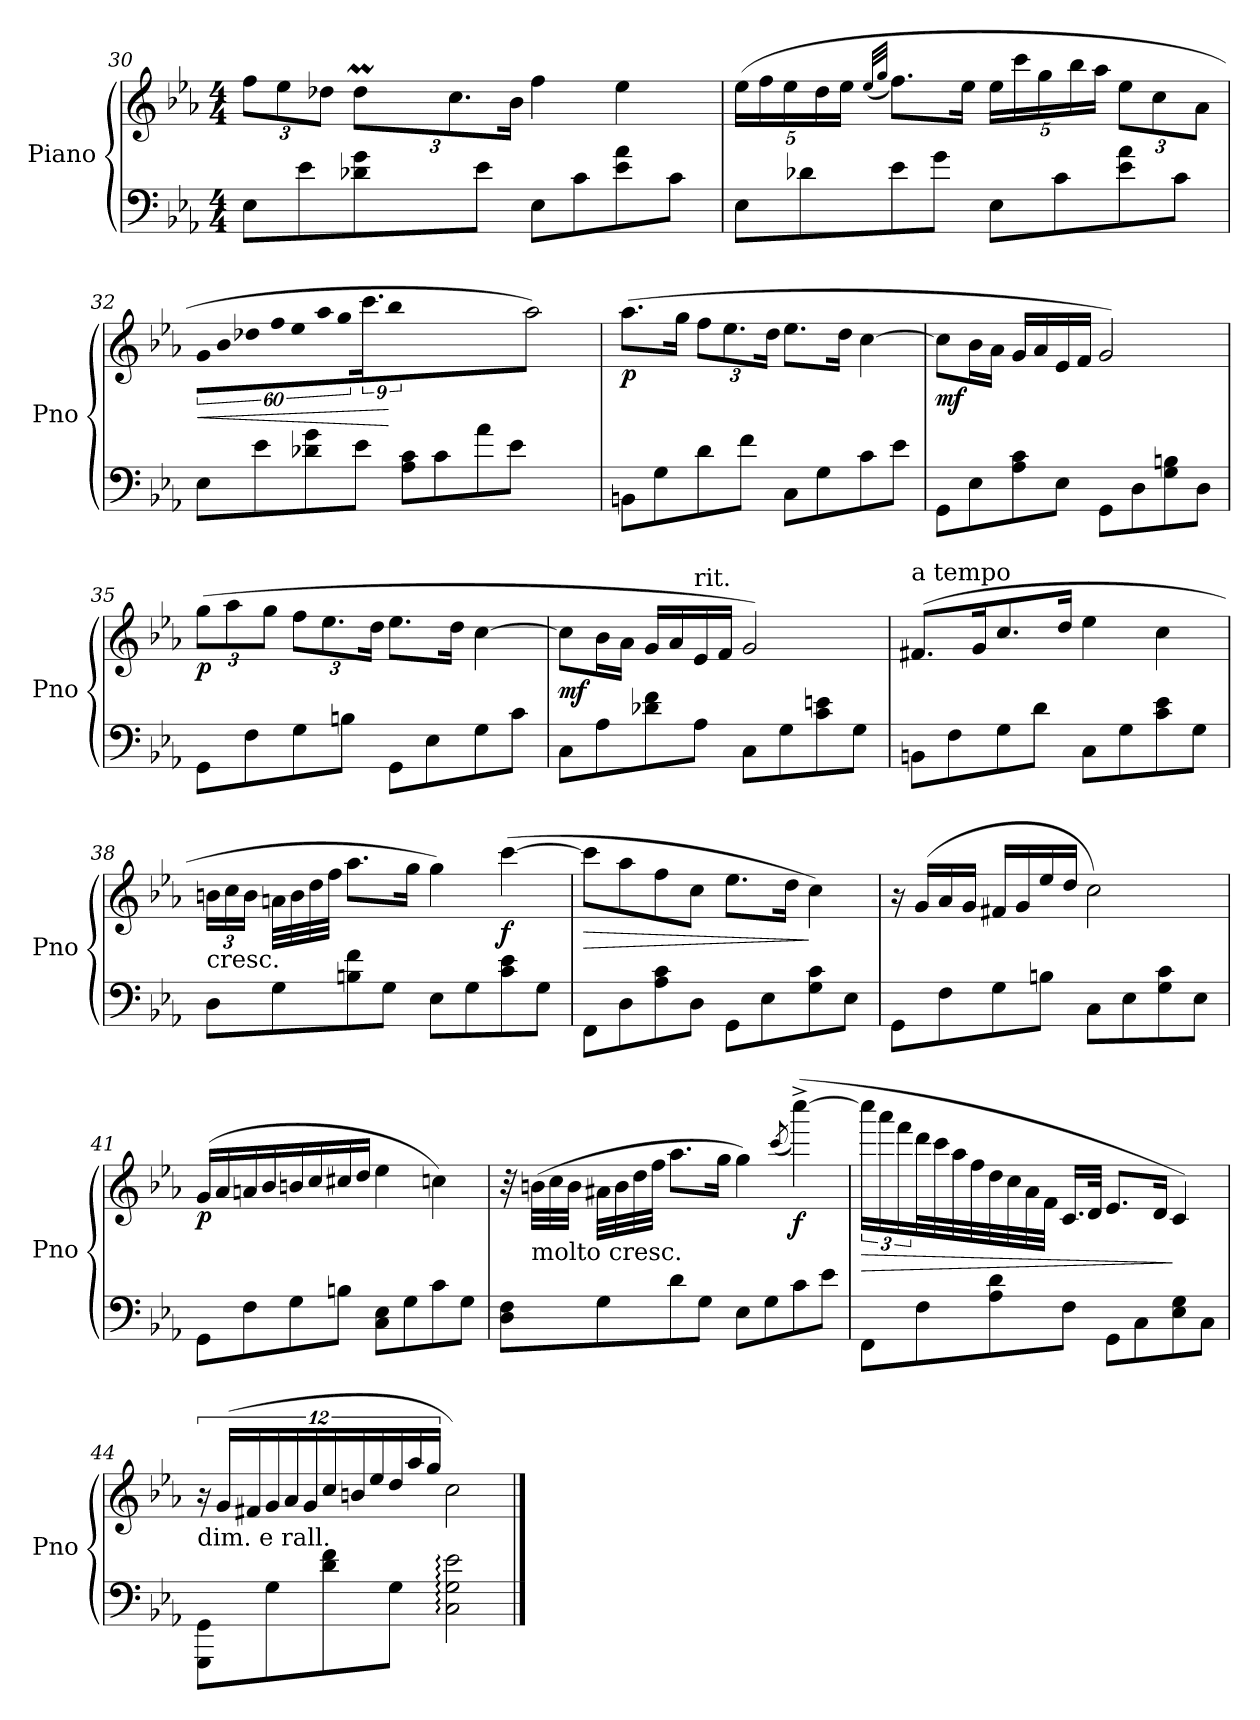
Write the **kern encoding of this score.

**kern	**kern	**dynam
*part1	*part1	*part1
*staff2	*staff1	*staff1/2
*I"Piano	*	*
*I'Pno	*	*
!!LO:LB:g=z
*clefF4	*clefG2	*
*k[b-e-a-]	*k[b-e-a-]	*
*E-:	*E-:	*
*M4/4	*M4/4	*
=30	=30	=30
*	*^	*
8E-\L	12ff\L	4ryy	.
.	12ee-\	.	.
8e-\	.	.	.
.	12dd-X\J	.	.
8d-X\ 8g\	12dd-M\L	48.dd#yy	.
.	.	48.ee-yy	.
.	.	48.dd#yy	.
.	12.cc\	.	.
.	.	2ryy	.
8e-\J	.	.	.
.	24b-\Jk	.	.
8E-\L	4ff\	.	.
8c\	.	.	.
8e-\ 8a-\	4ee-\	.	.
.	.	8ryy	.
8c\J	.	.	.
.	.	32ryy	.
=31	=31	=31	=31
!	!LO:TX:b:t=poco più forte	!	!
*	*v	*v	*
8E-\L	(20ee-\LL	.
.	20ff\	.
.	20ee-\	.
8d-X\	.	.
.	20dd\	.
.	20ee-\JJ	.
.	(32qee-/LLL	.
.	32qgg/JJJ	.
8e-\	8.ff\L)	.
8g\J	.	.
.	16ee-\Jk	.
8E-\L	20ee-\LL	.
.	20ccc\	.
.	20gg\	.
8c\	.	.
.	20bb-\	.
.	20aa-\JJ	.
8e-\ 8a-\	12ee-\L	.
.	12cc\	.
8c\J	.	.
.	12a-\J	.
!!LO:LB:g=z
=32	=32	=32
!	!LO:N:vis=16	!LO:HP:b
8E-\L	960%53g\LL	<
!	!LO:N:vis=16	!
.	960%53b-\	.
!	!LO:N:vis=16	!
.	960%53dd-X\	.
8e-\	.	.
!	!LO:N:vis=16	!
.	960%53ff\	.
!	!LO:N:vis=16	!
.	960%53ee-\	.
8d-X\ 8g\	.	.
!	!LO:N:vis=16	!
.	960%53aa-\	.
!	!LO:N:vis=16	!
.	960%53gg\	.
8e-\J	.	.
.	18.ccc\	.
!	!LO:N:vis=32	!
.	1920%53bb-\JJk	[
.	384ryy	.
8A-\ 8c\L	2aa-\)	.
8c\	.	.
8a-\	.	.
8e-\J	.	.
=33	=33	=33
!	!	!LO:DY:b
8BBn\L	(8.aa-\L	p
8G\	.	.
.	16gg\Jk	.
8d\	12ff\L	.
.	12.ee-\	.
8f\J	.	.
.	24dd\Jk	.
8C\L	8.ee-\L	.
8G\	.	.
.	16dd\Jk	.
8c\	[4cc\	.
8e-\J	.	.
=34	=34	=34
!	!	!LO:DY:b
8GG\L	8cc\L]	mf
8E-\	16b-\L	.
.	16a-\JJ	.
8A-\ 8c\	16g/LL	.
.	16a-/	.
8E-\J	16e-/	.
.	16f/JJ	.
8GG\L	2g/)	.
8D\	.	.
8G\ 8Bn\	.	.
8D\J	.	.
!!LO:LB:g=z
=35	=35	=35
!	!	!LO:DY:b
8GG\L	(12gg\L	p
.	12aa-\	.
8F\	.	.
.	12gg\J	.
8G\	12ff\L	.
.	12.ee-\	.
8Bn\J	.	.
.	24dd\Jk	.
8GG\L	8.ee-\L	.
8E-\	.	.
.	16dd\Jk	.
8G\	[4cc\	.
8c\J	.	.
=36	=36	=36
!	!	!LO:DY:b
8C\L	8cc\L]	mf
8A-\	16b-\L	.
.	16a-\JJ	.
8d-X\ 8f\	16g/LL	.
.	16a-/	.
!	!LO:TX:a:t=rit.	!
8A-\J	16e-/	.
.	16f/JJ	.
8C\L	2g/)	.
8G\	.	.
8c\ 8en\	.	.
8G\J	.	.
=37	=37	=37
!	!LO:TX:a:t=a tempo	!
8BBn\L	(8.f#X/L	.
8F\	.	.
.	16g/K	.
8G\	8.cc/	.
8d\J	.	.
.	16dd/Jk	.
8C\L	4ee-\	.
8G\	.	.
8c\ 8e-\	4cc\	.
8G\J	.	.
!!LO:PB:g=z
=38	=38	=38
!	!LO:TX:b:t=cresc.	!
8D\L	24bn\LL	.
.	24cc\	.
.	24b\JJ	.
8G\	32an\LLL	.
.	32b\	.
.	32dd\	.
.	32ff\JJJ	.
8Bn\ 8f\	8.aa-\L	.
8G\J	.	.
.	16gg\Jk	.
8E-\L	4gg\)	.
8G\	.	.
!	!	!LO:DY:b
8c\ 8e-\	([4ccc\	f
8G\J	.	.
=39	=39	=39
!	!	!LO:HP:b
8FF\L	8ccc\L]	>
8D\	8aa-\	.
8A-\ 8c\	8ff\	.
8D\J	8cc\J	.
8GG\L	8.ee-\L	.
8E-\	.	.
.	16dd\Jk	.
8G\ 8c\	4cc\)	]
8E-\J	.	.
=40	=40	=40
8GG\L	16r	.
.	(16g/LL	.
8F\	16a-/	.
.	16g/JJ	.
8G\	16f#X/LL	.
.	16g/	.
8Bn\J	16ee-/	.
.	16dd/JJ	.
8C\L	2cc\)	.
8E-\	.	.
8G\ 8c\	.	.
8E-\J	.	.
!!LO:LB:g=z
=41	=41	=41
!	!	!LO:DY:b
8GG\L	(16g/LL	p
.	16a-/	.
8F\	16an/	.
.	16b-/	.
8G\	16bn/	.
.	16cc/	.
8Bn\J	16cc#X/	.
.	16dd/JJ	.
8C\ 8E-\L	4ee-\	.
8G\	.	.
8c\	4ccn\)	.
8G\J	.	.
=42	=42	=42
8D\ 8F\L	32r	.
!	!LO:TX:b:t=molto cresc.	!
.	(32bn\LLL	.
.	32cc\	.
.	32b\JJJ	.
8G\	32a#X\LLL	.
.	32b\	.
.	32dd\	.
.	32ff\JJJ	.
8d\	8.aa-\L	.
8G\J	.	.
.	16gg\Jk	.
8E-\L	4gg\)	.
8G\	.	.
.	(8qccc/	.
!	!	!LO:DY:b
8c\	([4cccc^\)	f
8e-\J	.	.
!!LO:LB:g=z
=43	=43	=43
!	!	!LO:HP:b
8FF\L	24cccc\LL]	>
.	24aaa-\	.
.	24fff\	.
8F\	32ddd\L	.
.	32ccc\	.
.	32aa-\	.
.	32ff\	.
8A-\ 8d\	32dd\	.
.	32cc\	.
.	32a-\	.
.	32f\JJJ	.
8F\J	16.c/LL	.
.	32d/JJk	.
8GG\L	8.e-/L	.
8C\	.	.
.	16d/Jk	.
8E-\ 8G\	4c/)	]
8C\J	.	.
=44	=44	=44
!	!LO:TX:b:t=dim. e rall.	!
8GGG\ 8GG\L	24r	.
.	(24g/LL	.
.	24f#X/	.
8G\	24g/	.
.	24a-/	.
.	24g/	.
8d\ 8f\	24cc/	.
.	24bn/	.
.	24ee-/	.
8G\J	24dd/	.
.	24aa-/	.
.	24gg/JJ	.
2C\: 2G\: 2e-\:	2cc\)	.
==	==	==
*-	*-	*-
